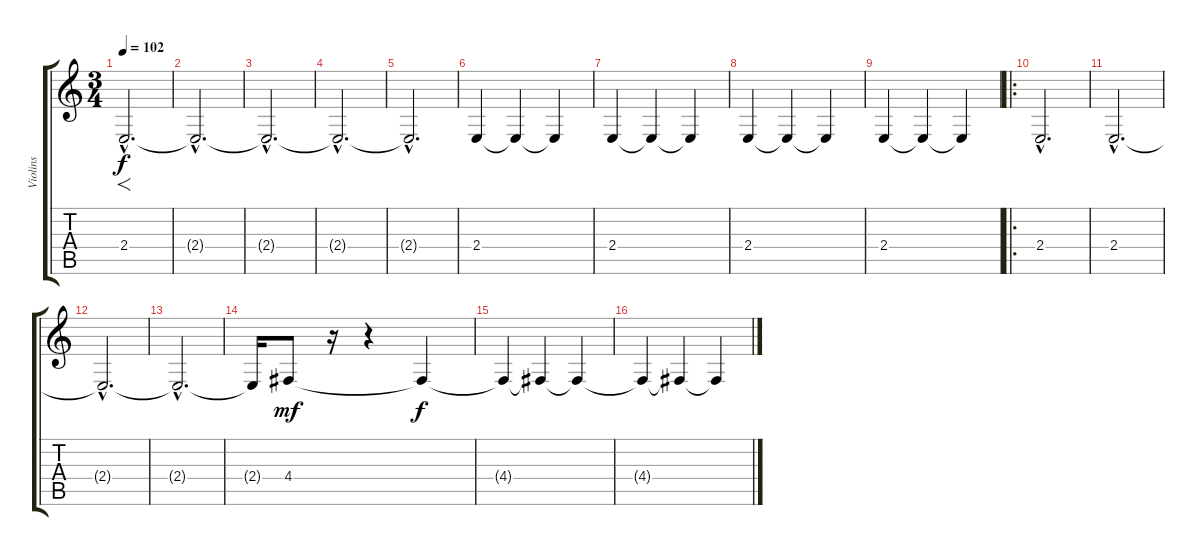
\track ("Violins" "Violins") {instrument stringensemble1}
\staff {score tabs}
\tuning (E4 B3 G3 D3 A2 E2) {hide}
\ts (3 4)
\tempo 102
\clef g2
\ks c
2.4{hac}.2{f d dy f instrument stringensemble1} |
2.4{hac t}.2{d} |
2.4{hac t}.2{d} |
2.4{hac t}.2{d} |
2.4{hac t}.2{d} |
2.4.4 2.4{t}.4 2.4{t}.4 |
2.4.4 2.4{t}.4 2.4{t}.4 |
2.4.4 2.4{t}.4 2.4{t}.4 |
2.4.4 2.4{t}.4 2.4{t}.4 |
\ro
2.4{hac}.2{d} |
2.4{hac}.2{d} |
2.4{hac t}.2{d} |
2.4{hac t}.2{d} |
2.4{t}.16 4.4.8{dy mf} r.16 r.4 4.4{t}.4{dy f} |
4.4{t}.4 4.4{t}.4 4.4{t}.4 |
4.4{t}.4 4.4{t}.4 4.4{t}.4
